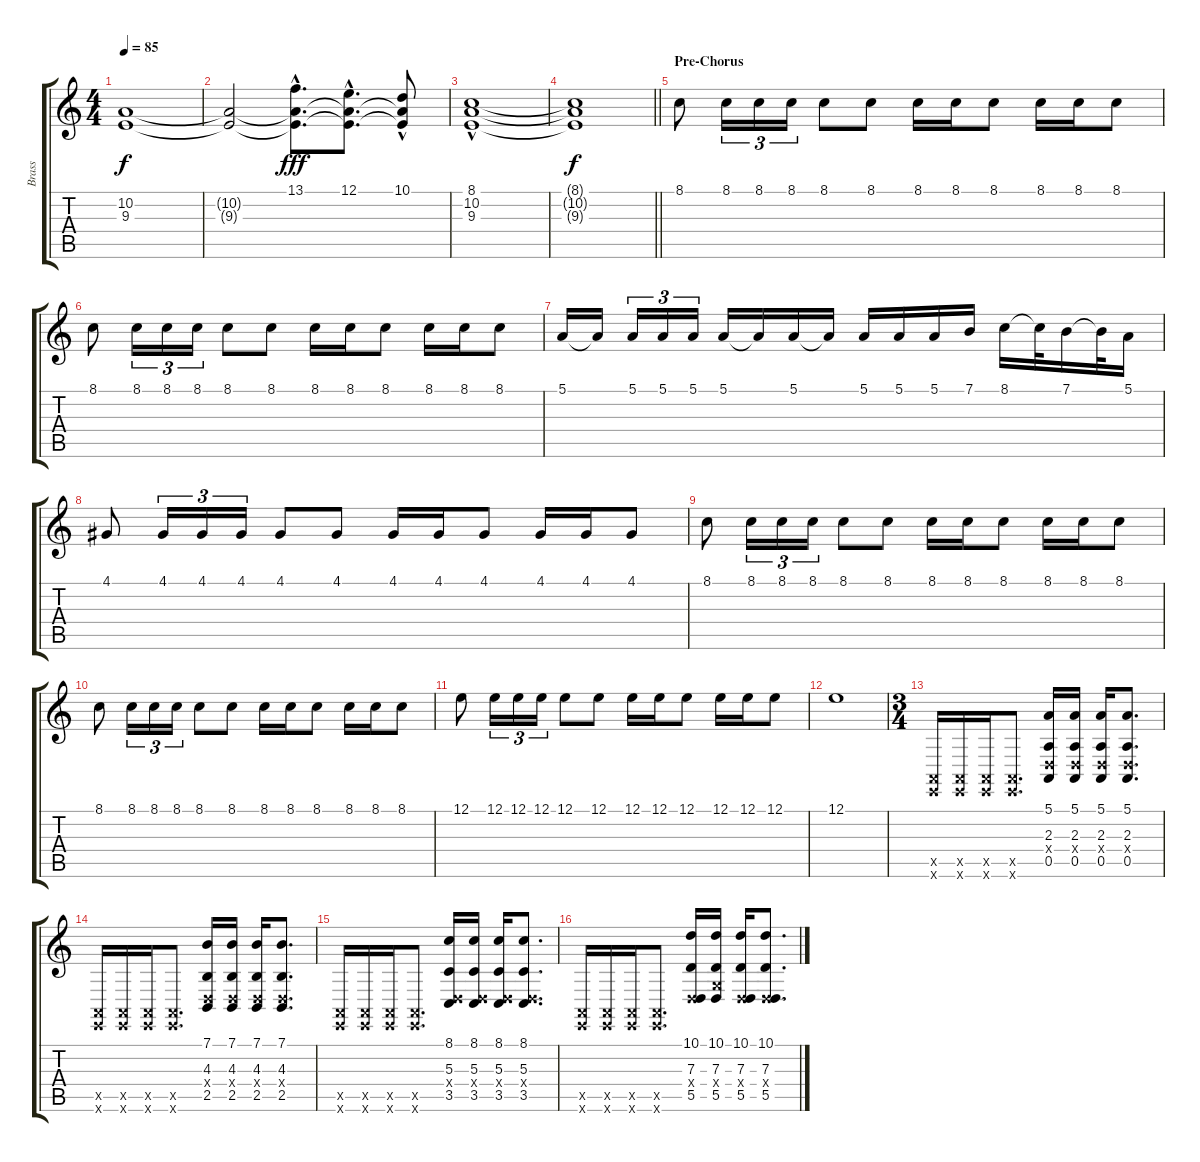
\track ("Brass" "Brass") {instrument trumpet}
\staff {score tabs}
\tuning (E4 B3 G3 D3 A2 E2) {hide}
\ts (4 4)
\tempo 85
\clef g2
\ks c
(10.2 9.3).1{dy f} |
(10.2{t} 9.3{t}).2 (13.1{hac} 10.2{t} 9.3{t}).8{d dy fff} (12.1{hac} 10.2{t} 9.3{t}).8{d} (10.1{hac} 10.2{t} 9.3{t}).8 |
(8.1{hac} 10.2 9.3).1 |
\barLineRight lightlight
(8.1{t} 10.2{t} 9.3{t}).1{dy f} |
\section ("" "Pre-Chorus")
8.1.8 8.1.16{tu (3 2)} 8.1.16{tu (3 2)} 8.1.16{tu (3 2)} 8.1.8 8.1.8 8.1.16 8.1.16 8.1.8 8.1.16 8.1.16 8.1.8 |
8.1.8 8.1.16{tu (3 2)} 8.1.16{tu (3 2)} 8.1.16{tu (3 2)} 8.1.8 8.1.8 8.1.16 8.1.16 8.1.8 8.1.16 8.1.16 8.1.8 |
5.1.16 5.1{t}.16{beam splitsecondary} 5.1.16{tu (3 2)} 5.1.16{tu (3 2)} 5.1.16{tu (3 2)} 5.1.16 5.1{t}.16 5.1.16 5.1{t}.16 5.1.16 5.1.16 5.1.16 7.1.16 8.1.16 8.1{t}.32 7.1.16 7.1{t}.32 5.1.16 |
4.1.8 4.1.16{tu (3 2)} 4.1.16{tu (3 2)} 4.1.16{tu (3 2)} 4.1.8 4.1.8 4.1.16 4.1.16 4.1.8 4.1.16 4.1.16 4.1.8 |
8.1.8 8.1.16{tu (3 2)} 8.1.16{tu (3 2)} 8.1.16{tu (3 2)} 8.1.8 8.1.8 8.1.16 8.1.16 8.1.8 8.1.16 8.1.16 8.1.8 |
8.1.8 8.1.16{tu (3 2)} 8.1.16{tu (3 2)} 8.1.16{tu (3 2)} 8.1.8 8.1.8 8.1.16 8.1.16 8.1.8 8.1.16 8.1.16 8.1.8 |
12.1.8 12.1.16{tu (3 2)} 12.1.16{tu (3 2)} 12.1.16{tu (3 2)} 12.1.8 12.1.8 12.1.16 12.1.16 12.1.8 12.1.16 12.1.16 12.1.8 |
12.1.1 |
\ts (3 4)
(0.5{x} 0.6{x}).16 (0.5{x} 0.6{x}).16 (0.5{x} 0.6{x}).16 (0.5{x} 0.6{x}).8{d} (5.1 2.3 0.4{x} 0.5).16 (5.1 2.3 0.4{x} 0.5).16 (5.1 2.3 0.4{x} 0.5).16 (5.1 2.3 0.4{x} 0.5).8{d} |
(0.5{x} 0.6{x}).16 (0.5{x} 0.6{x}).16 (0.5{x} 0.6{x}).16 (0.5{x} 0.6{x}).8{d} (7.1 4.3 0.4{x} 2.5).16 (7.1 4.3 0.4{x} 2.5).16 (7.1 4.3 0.4{x} 2.5).16 (7.1 4.3 0.4{x} 2.5).8{d} |
(0.5{x} 0.6{x}).16 (0.5{x} 0.6{x}).16 (0.5{x} 0.6{x}).16 (0.5{x} 0.6{x}).8{d} (8.1 5.3 0.4{x} 3.5).16 (8.1 5.3 0.4{x} 3.5).16 (8.1 5.3 0.4{x} 3.5).16 (8.1 5.3 0.4{x} 3.5).8{d} |
(0.5{x} 0.6{x}).16 (0.5{x} 0.6{x}).16 (0.5{x} 0.6{x}).16 (0.5{x} 0.6{x}).8{d} (10.1 7.3 0.4{x} 5.5).16 (10.1 7.3 5.4{x} 5.5).16 (10.1 7.3 0.4{x} 5.5).16 (10.1 7.3 0.4{x} 5.5).8{d}
